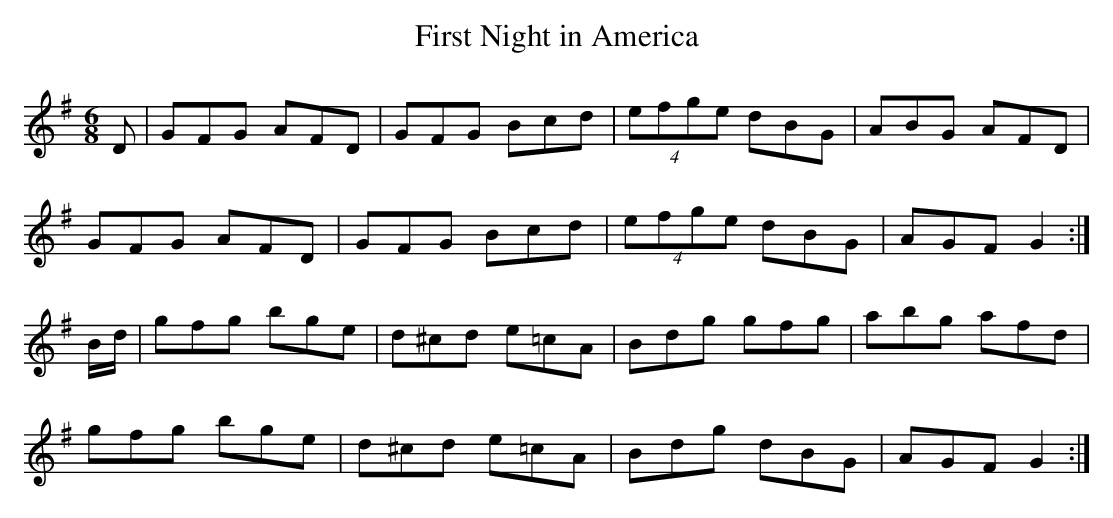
X:1
T:First Night in America
M:6/8
L:1/8
K:G
D|GFG AFD|GFG Bcd|(4efge dBG|ABG AFD|!
GFG AFD|GFG Bcd|(4efge dBG|AGF G2:|!
B/d/|gfg bge|d^cd e=cA|Bdg gfg|abg afd|!
gfg bge|d^cd e=cA|Bdg dBG|AGF G2:|!
